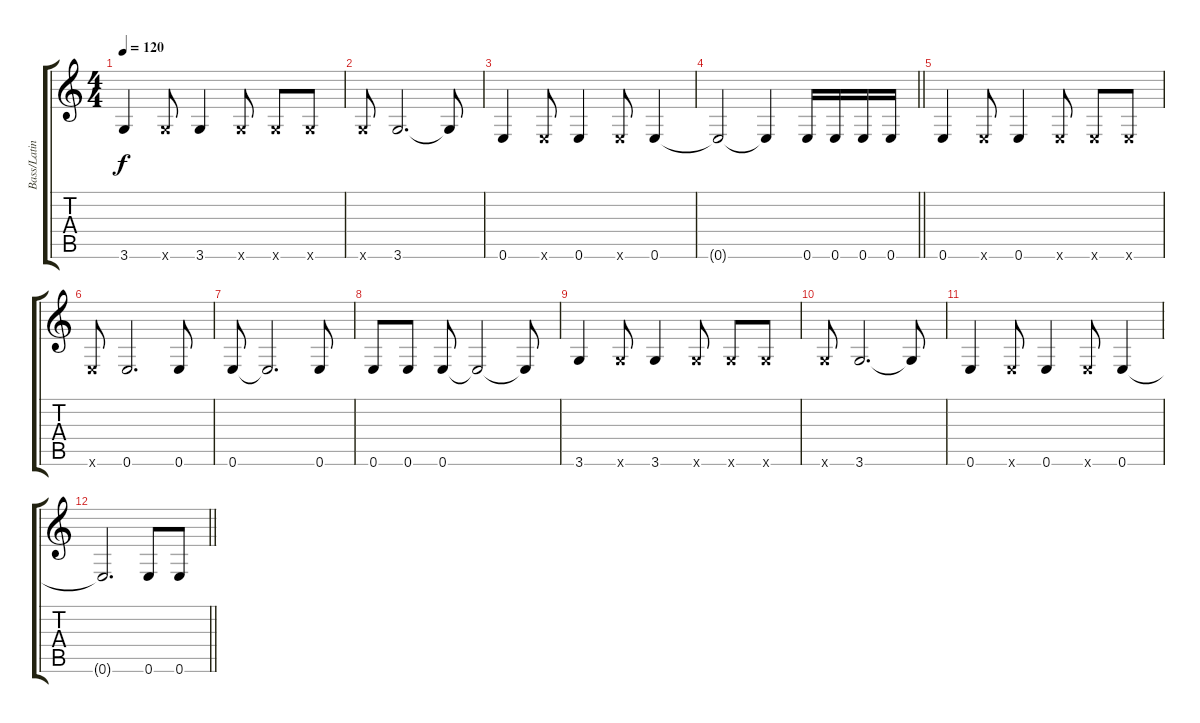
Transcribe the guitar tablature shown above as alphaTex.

\track ("Bass/Latino" "Bass/Latin") {instrument electricbassfinger}
\staff {score tabs}
\tuning (E4 B3 G3 D3 A2 E2) {hide}
\ts (4 4)
\tempo 120
\clef g2
\ks c
3.6.4{dy f} 3.6{x}.8 3.6.4 3.6{x}.8 3.6{x}.8 3.6{x}.8 |
3.6{x}.8 3.6.2{d} 3.6{t}.8 |
0.6.4 0.6{x}.8 0.6.4 0.6{x}.8 0.6.4 |
\barLineRight lightlight
0.6{t}.2 0.6{t}.4 0.6.16 0.6.16 0.6.16 0.6.16 |
0.6.4 0.6{x}.8 0.6.4 0.6{x}.8 0.6{x}.8 0.6{x}.8 |
0.6{x}.8 0.6.2{d} 0.6.8 |
0.6.8 0.6{t}.2{d} 0.6.8 |
0.6.8 0.6.8 0.6.8 0.6{t}.2 0.6{t}.8 |
3.6.4 3.6{x}.8 3.6.4 3.6{x}.8 3.6{x}.8 3.6{x}.8 |
3.6{x}.8 3.6.2{d} 3.6{t}.8 |
0.6.4 0.6{x}.8 0.6.4 0.6{x}.8 0.6.4 |
\barLineRight lightlight
0.6{t}.2{d} 0.6.8 0.6.8
